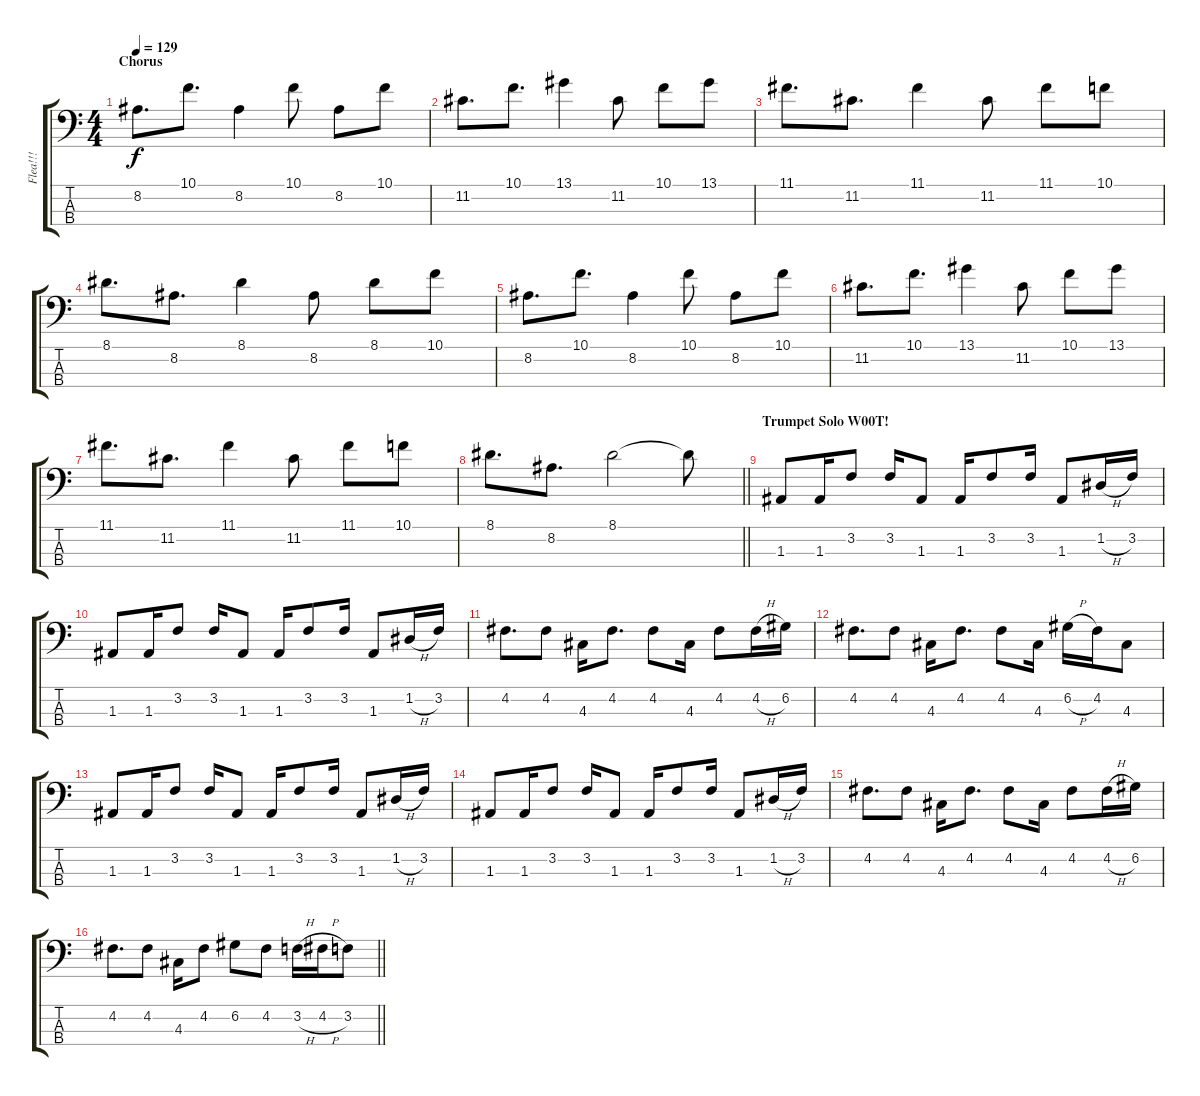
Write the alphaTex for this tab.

\track ("Flea!!!" "Flea!!!") {instrument electricbassfinger}
\staff {score tabs}
\tuning (G2 D2 A1 E1) {hide}
\ts (4 4)
\section ("" "Chorus")
\tempo 129
\clef f4
\ks c
8.2.8{d dy f} 10.1.8{d} 8.2.4 10.1.8 8.2.8 10.1.8 |
11.2.8{d} 10.1.8{d} 13.1.4 11.2.8 10.1.8 13.1.8 |
11.1.8{d} 11.2.8{d} 11.1.4 11.2.8 11.1.8 10.1.8 |
8.1.8{d} 8.2.8{d} 8.1.4 8.2.8 8.1.8 10.1.8 |
8.2.8{d} 10.1.8{d} 8.2.4 10.1.8 8.2.8 10.1.8 |
11.2.8{d} 10.1.8{d} 13.1.4 11.2.8 10.1.8 13.1.8 |
11.1.8{d} 11.2.8{d} 11.1.4 11.2.8 11.1.8 10.1.8 |
\barLineRight lightlight
8.1.8{d} 8.2.8{d} 8.1.2 8.1{t}.8 |
\section ("" "Trumpet Solo W00T!")
1.3.8 1.3.16 3.2.8 3.2.16 1.3.8 1.3.16 3.2.8 3.2.16 1.3.8 1.2{h}.16 3.2.16 |
1.3.8 1.3.16 3.2.8 3.2.16 1.3.8 1.3.16 3.2.8 3.2.16 1.3.8 1.2{h}.16 3.2.16 |
4.2.8{d} 4.2.8 4.3.16 4.2.8{d} 4.2.8 4.3.16 4.2.8 4.2{h}.16 6.2.16 |
4.2.8{d} 4.2.8 4.3.16 4.2.8{d} 4.2.8 4.3.16 6.2{h}.16 4.2.16 4.3.8 |
1.3.8 1.3.16 3.2.8 3.2.16 1.3.8 1.3.16 3.2.8 3.2.16 1.3.8 1.2{h}.16 3.2.16 |
1.3.8 1.3.16 3.2.8 3.2.16 1.3.8 1.3.16 3.2.8 3.2.16 1.3.8 1.2{h}.16 3.2.16 |
4.2.8{d} 4.2.8 4.3.16 4.2.8{d} 4.2.8 4.3.16 4.2.8 4.2{h}.16 6.2.16 |
\barLineRight lightlight
4.2.8{d} 4.2.8 4.3.16 4.2.8 6.2.8 4.2.8 3.2{h}.16 4.2{h}.16 3.2.8
